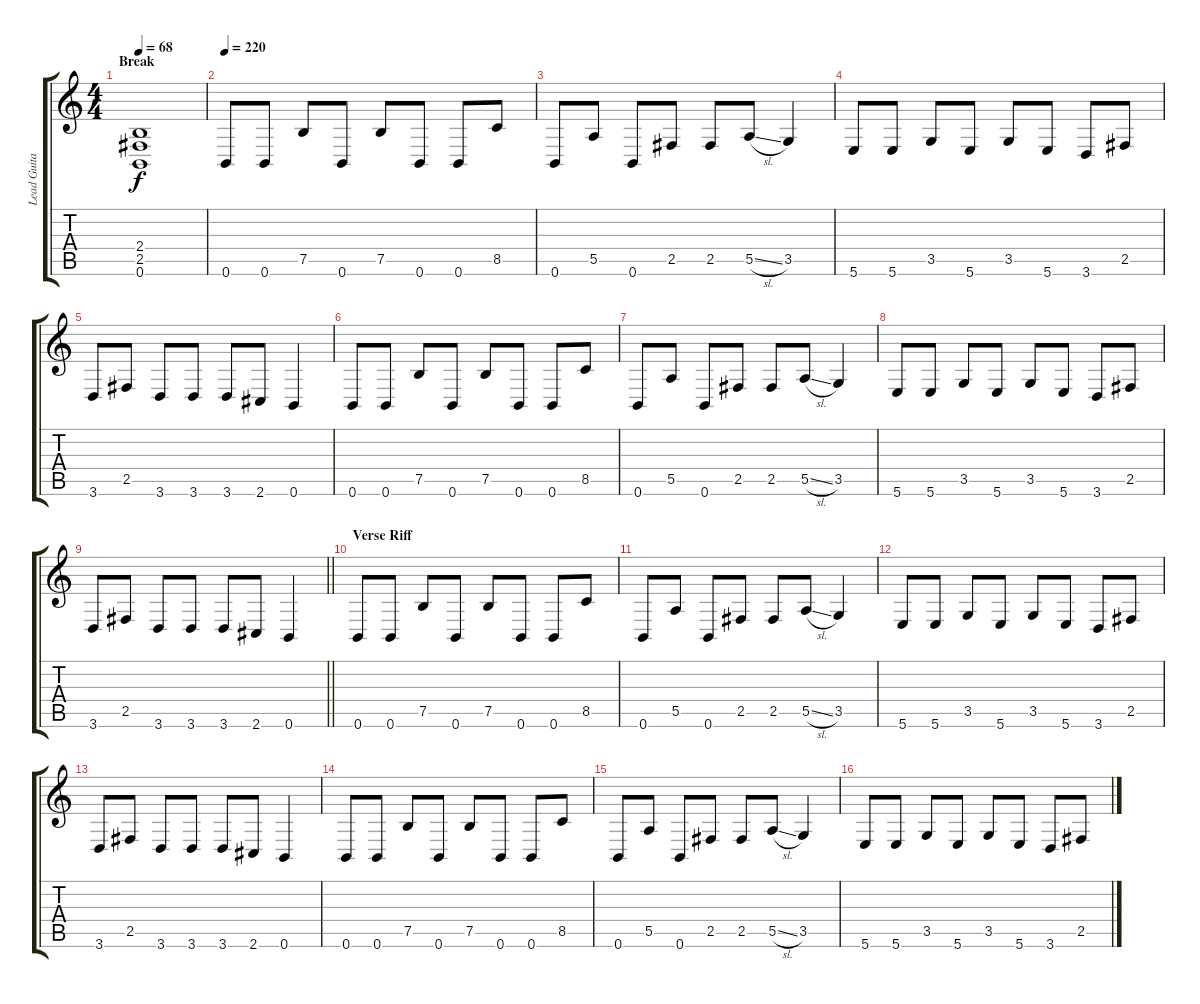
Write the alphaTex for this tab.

\track ("Lead Guitar" "Lead Guita") {instrument distortionguitar}
\staff {score tabs}
\tuning (B3 Gb3 D3 A2 E2 B1) {hide}
\ts (4 4)
\section ("" "Break")
\tempo 68
\clef g2
\ks c
(2.4 2.5 0.6).1{dy f} |
\tempo 220
0.6.8 0.6.8 7.5.8 0.6.8 7.5.8 0.6.8 0.6.8 8.5.8 |
0.6.8 5.5.8 0.6.8 2.5.8 2.5.8 5.5{sl}.8 3.5.4 |
5.6.8 5.6.8 3.5.8 5.6.8 3.5.8 5.6.8 3.6.8 2.5.8 |
3.6.8 2.5.8 3.6.8 3.6.8 3.6.8 2.6.8 0.6.4 |
0.6.8 0.6.8 7.5.8 0.6.8 7.5.8 0.6.8 0.6.8 8.5.8 |
0.6.8 5.5.8 0.6.8 2.5.8 2.5.8 5.5{sl}.8 3.5.4 |
5.6.8 5.6.8 3.5.8 5.6.8 3.5.8 5.6.8 3.6.8 2.5.8 |
\barLineRight lightlight
3.6.8 2.5.8 3.6.8 3.6.8 3.6.8 2.6.8 0.6.4 |
\section ("" "Verse Riff")
0.6.8 0.6.8 7.5.8 0.6.8 7.5.8 0.6.8 0.6.8 8.5.8 |
0.6.8 5.5.8 0.6.8 2.5.8 2.5.8 5.5{sl}.8 3.5.4 |
5.6.8 5.6.8 3.5.8 5.6.8 3.5.8 5.6.8 3.6.8 2.5.8 |
3.6.8 2.5.8 3.6.8 3.6.8 3.6.8 2.6.8 0.6.4 |
0.6.8 0.6.8 7.5.8 0.6.8 7.5.8 0.6.8 0.6.8 8.5.8 |
0.6.8 5.5.8 0.6.8 2.5.8 2.5.8 5.5{sl}.8 3.5.4 |
5.6.8 5.6.8 3.5.8 5.6.8 3.5.8 5.6.8 3.6.8 2.5.8
